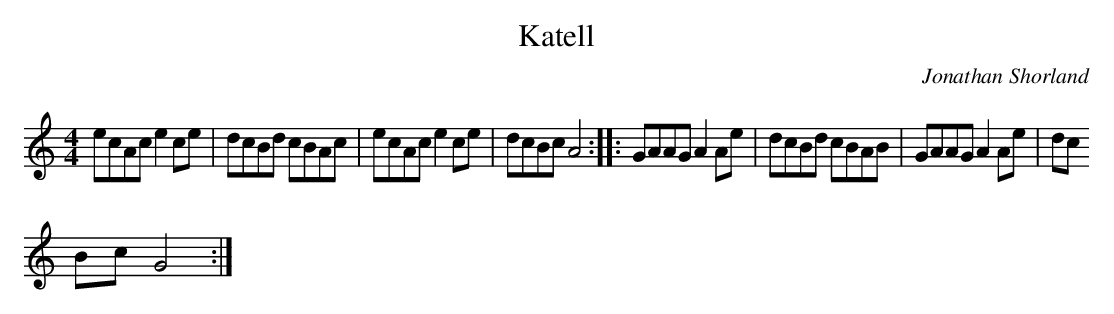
X:1
T:Katell
M:4/4
L:1/8
C:Jonathan Shorland
K:Am
ecAc e2ce|dcBd cBAc|ecAc e2ce|dcBc A4:|:GAAG A2Ae|dcBd cBAB|GAAG A2Ae|dc
Bc G4:|
